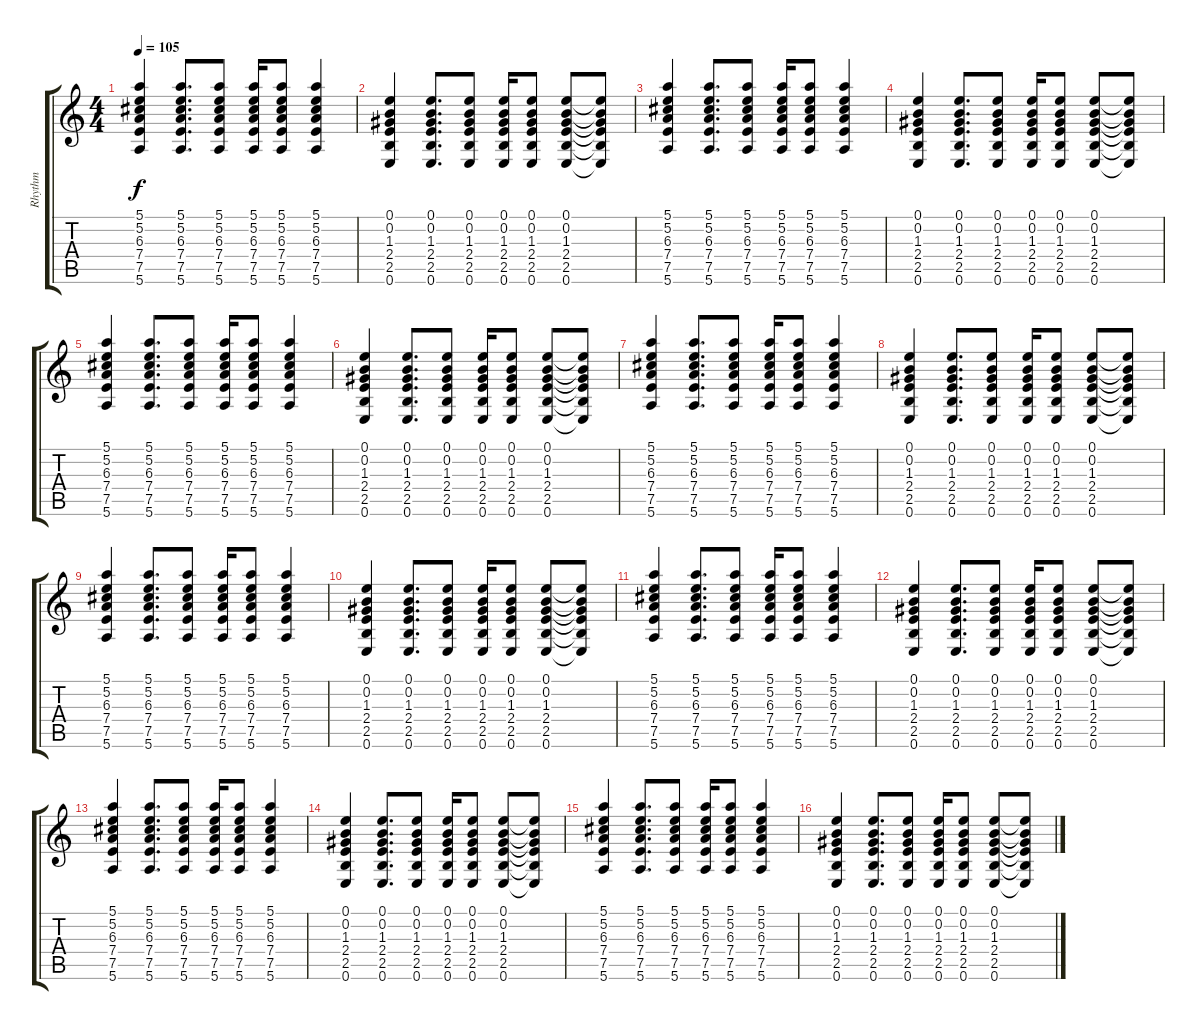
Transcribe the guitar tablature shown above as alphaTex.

\track ("Rhythm" "Rhythm") {instrument overdrivenguitar}
\staff {score tabs}
\tuning (E4 B3 G3 D3 A2 E2) {hide}
\ts (4 4)
\tempo 105
\clef g2
\ks c
(5.1 5.2 6.3 7.4 7.5 5.6).4{dy f} (5.1 5.2 6.3 7.4 7.5 5.6).8{d} (5.1 5.2 6.3 7.4 7.5 5.6).8 (5.1 5.2 6.3 7.4 7.5 5.6).16 (5.1 5.2 6.3 7.4 7.5 5.6).8 (5.1 5.2 6.3 7.4 7.5 5.6).4 |
(0.1 0.2 1.3 2.4 2.5 0.6).4 (0.1 0.2 1.3 2.4 2.5 0.6).8{d} (0.1 0.2 1.3 2.4 2.5 0.6).8 (0.1 0.2 1.3 2.4 2.5 0.6).16 (0.1 0.2 1.3 2.4 2.5 0.6).8 (0.1 0.2 1.3 2.4 2.5 0.6).8 (0.1{t} 0.2{t} 1.3{t} 2.4{t} 2.5{t} 0.6{t}).8 |
(5.1 5.2 6.3 7.4 7.5 5.6).4 (5.1 5.2 6.3 7.4 7.5 5.6).8{d} (5.1 5.2 6.3 7.4 7.5 5.6).8 (5.1 5.2 6.3 7.4 7.5 5.6).16 (5.1 5.2 6.3 7.4 7.5 5.6).8 (5.1 5.2 6.3 7.4 7.5 5.6).4 |
(0.1 0.2 1.3 2.4 2.5 0.6).4 (0.1 0.2 1.3 2.4 2.5 0.6).8{d} (0.1 0.2 1.3 2.4 2.5 0.6).8 (0.1 0.2 1.3 2.4 2.5 0.6).16 (0.1 0.2 1.3 2.4 2.5 0.6).8 (0.1 0.2 1.3 2.4 2.5 0.6).8 (0.1{t} 0.2{t} 1.3{t} 2.4{t} 2.5{t} 0.6{t}).8 |
(5.1 5.2 6.3 7.4 7.5 5.6).4 (5.1 5.2 6.3 7.4 7.5 5.6).8{d} (5.1 5.2 6.3 7.4 7.5 5.6).8 (5.1 5.2 6.3 7.4 7.5 5.6).16 (5.1 5.2 6.3 7.4 7.5 5.6).8 (5.1 5.2 6.3 7.4 7.5 5.6).4 |
(0.1 0.2 1.3 2.4 2.5 0.6).4 (0.1 0.2 1.3 2.4 2.5 0.6).8{d} (0.1 0.2 1.3 2.4 2.5 0.6).8 (0.1 0.2 1.3 2.4 2.5 0.6).16 (0.1 0.2 1.3 2.4 2.5 0.6).8 (0.1 0.2 1.3 2.4 2.5 0.6).8 (0.1{t} 0.2{t} 1.3{t} 2.4{t} 2.5{t} 0.6{t}).8 |
(5.1 5.2 6.3 7.4 7.5 5.6).4 (5.1 5.2 6.3 7.4 7.5 5.6).8{d} (5.1 5.2 6.3 7.4 7.5 5.6).8 (5.1 5.2 6.3 7.4 7.5 5.6).16 (5.1 5.2 6.3 7.4 7.5 5.6).8 (5.1 5.2 6.3 7.4 7.5 5.6).4 |
(0.1 0.2 1.3 2.4 2.5 0.6).4 (0.1 0.2 1.3 2.4 2.5 0.6).8{d} (0.1 0.2 1.3 2.4 2.5 0.6).8 (0.1 0.2 1.3 2.4 2.5 0.6).16 (0.1 0.2 1.3 2.4 2.5 0.6).8 (0.1 0.2 1.3 2.4 2.5 0.6).8 (0.1{t} 0.2{t} 1.3{t} 2.4{t} 2.5{t} 0.6{t}).8 |
(5.1 5.2 6.3 7.4 7.5 5.6).4 (5.1 5.2 6.3 7.4 7.5 5.6).8{d} (5.1 5.2 6.3 7.4 7.5 5.6).8 (5.1 5.2 6.3 7.4 7.5 5.6).16 (5.1 5.2 6.3 7.4 7.5 5.6).8 (5.1 5.2 6.3 7.4 7.5 5.6).4 |
(0.1 0.2 1.3 2.4 2.5 0.6).4 (0.1 0.2 1.3 2.4 2.5 0.6).8{d} (0.1 0.2 1.3 2.4 2.5 0.6).8 (0.1 0.2 1.3 2.4 2.5 0.6).16 (0.1 0.2 1.3 2.4 2.5 0.6).8 (0.1 0.2 1.3 2.4 2.5 0.6).8 (0.1{t} 0.2{t} 1.3{t} 2.4{t} 2.5{t} 0.6{t}).8 |
(5.1 5.2 6.3 7.4 7.5 5.6).4 (5.1 5.2 6.3 7.4 7.5 5.6).8{d} (5.1 5.2 6.3 7.4 7.5 5.6).8 (5.1 5.2 6.3 7.4 7.5 5.6).16 (5.1 5.2 6.3 7.4 7.5 5.6).8 (5.1 5.2 6.3 7.4 7.5 5.6).4 |
(0.1 0.2 1.3 2.4 2.5 0.6).4 (0.1 0.2 1.3 2.4 2.5 0.6).8{d} (0.1 0.2 1.3 2.4 2.5 0.6).8 (0.1 0.2 1.3 2.4 2.5 0.6).16 (0.1 0.2 1.3 2.4 2.5 0.6).8 (0.1 0.2 1.3 2.4 2.5 0.6).8 (0.1{t} 0.2{t} 1.3{t} 2.4{t} 2.5{t} 0.6{t}).8 |
(5.1 5.2 6.3 7.4 7.5 5.6).4 (5.1 5.2 6.3 7.4 7.5 5.6).8{d} (5.1 5.2 6.3 7.4 7.5 5.6).8 (5.1 5.2 6.3 7.4 7.5 5.6).16 (5.1 5.2 6.3 7.4 7.5 5.6).8 (5.1 5.2 6.3 7.4 7.5 5.6).4 |
(0.1 0.2 1.3 2.4 2.5 0.6).4 (0.1 0.2 1.3 2.4 2.5 0.6).8{d} (0.1 0.2 1.3 2.4 2.5 0.6).8 (0.1 0.2 1.3 2.4 2.5 0.6).16 (0.1 0.2 1.3 2.4 2.5 0.6).8 (0.1 0.2 1.3 2.4 2.5 0.6).8 (0.1{t} 0.2{t} 1.3{t} 2.4{t} 2.5{t} 0.6{t}).8 |
(5.1 5.2 6.3 7.4 7.5 5.6).4 (5.1 5.2 6.3 7.4 7.5 5.6).8{d} (5.1 5.2 6.3 7.4 7.5 5.6).8 (5.1 5.2 6.3 7.4 7.5 5.6).16 (5.1 5.2 6.3 7.4 7.5 5.6).8 (5.1 5.2 6.3 7.4 7.5 5.6).4 |
(0.1 0.2 1.3 2.4 2.5 0.6).4 (0.1 0.2 1.3 2.4 2.5 0.6).8{d} (0.1 0.2 1.3 2.4 2.5 0.6).8 (0.1 0.2 1.3 2.4 2.5 0.6).16 (0.1 0.2 1.3 2.4 2.5 0.6).8 (0.1 0.2 1.3 2.4 2.5 0.6).8 (0.1{t} 0.2{t} 1.3{t} 2.4{t} 2.5{t} 0.6{t}).8
